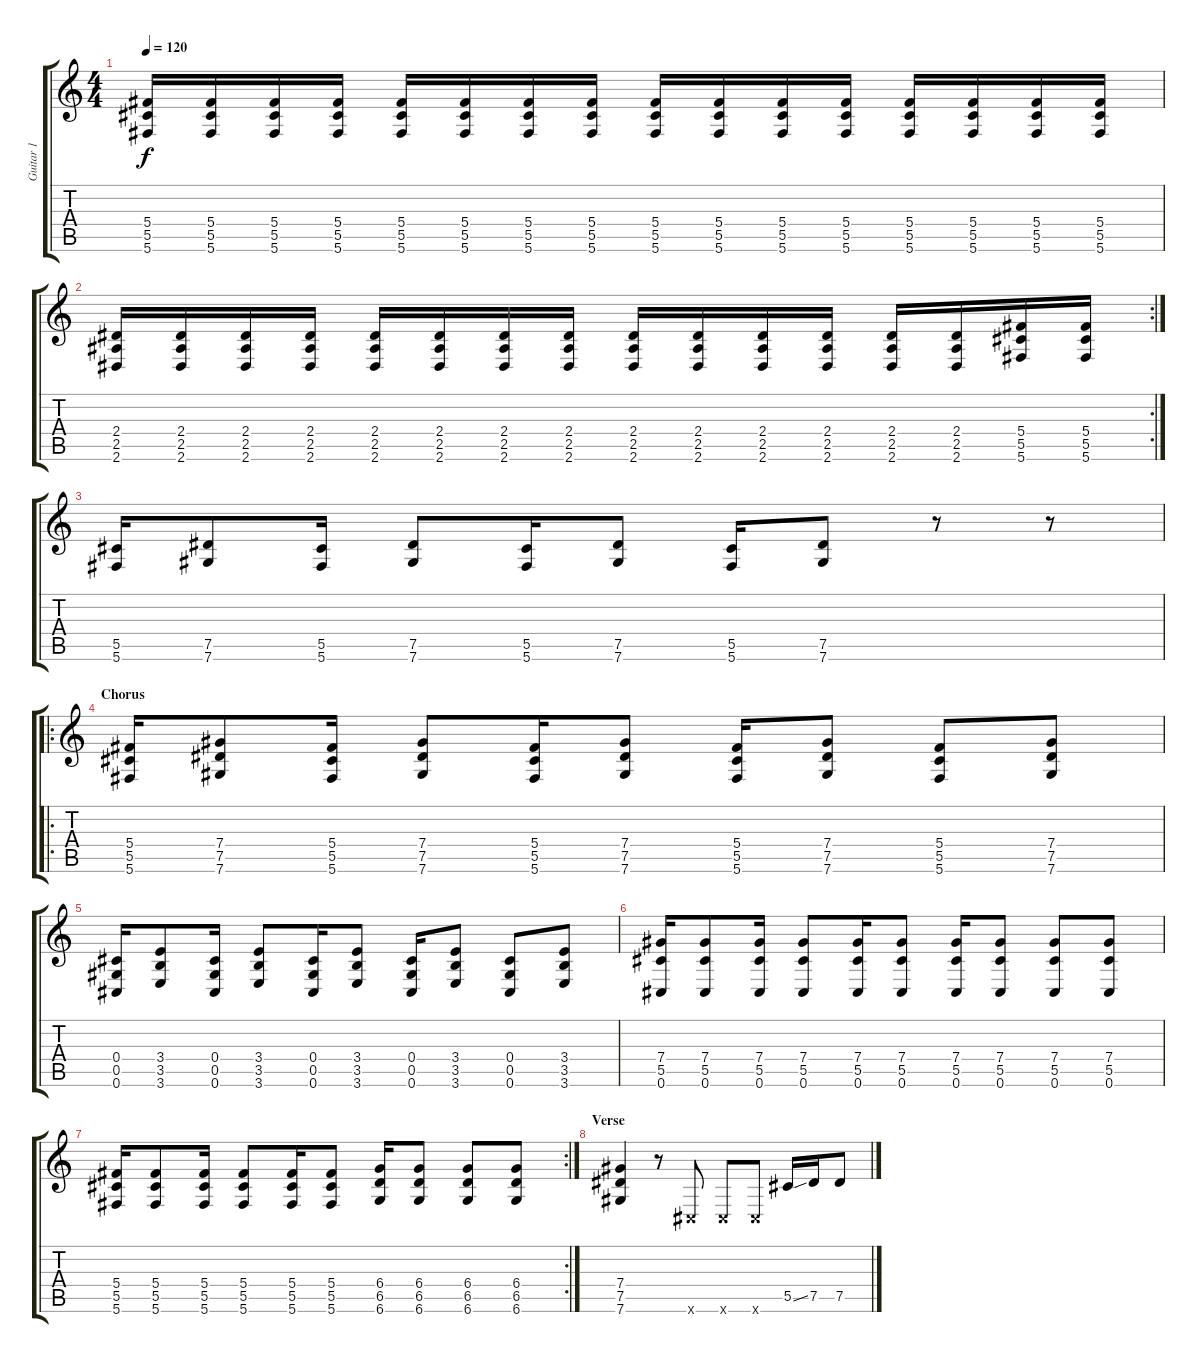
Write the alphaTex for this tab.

\track ("Guitar 1" "Guitar 1") {instrument overdrivenguitar}
\staff {score tabs}
\tuning (Eb4 Bb3 Gb3 Db3 Ab2 Db2) {hide}
\ts (4 4)
\tempo 120
\clef g2
\ks c
(5.4 5.5 5.6).16{dy f} (5.4 5.5 5.6).16 (5.4 5.5 5.6).16 (5.4 5.5 5.6).16 (5.4 5.5 5.6).16 (5.4 5.5 5.6).16 (5.4 5.5 5.6).16 (5.4 5.5 5.6).16 (5.4 5.5 5.6).16 (5.4 5.5 5.6).16 (5.4 5.5 5.6).16 (5.4 5.5 5.6).16 (5.4 5.5 5.6).16 (5.4 5.5 5.6).16 (5.4 5.5 5.6).16 (5.4 5.5 5.6).16 |
\rc 2
(2.4 2.5 2.6).16 (2.4 2.5 2.6).16 (2.4 2.5 2.6).16 (2.4 2.5 2.6).16 (2.4 2.5 2.6).16 (2.4 2.5 2.6).16 (2.4 2.5 2.6).16 (2.4 2.5 2.6).16 (2.4 2.5 2.6).16 (2.4 2.5 2.6).16 (2.4 2.5 2.6).16 (2.4 2.5 2.6).16 (2.4 2.5 2.6).16 (2.4 2.5 2.6).16 (5.4 5.5 5.6).16 (5.4 5.5 5.6).16 |
(5.5 5.6).16{instrument overdrivenguitar} (7.5 7.6).8 (5.5 5.6).16 (7.5 7.6).8 (5.5 5.6).16 (7.5 7.6).8 (5.5 5.6).16 (7.5 7.6).8 r.8 r.8 |
\ro
\section ("" "Chorus")
(5.4 5.5 5.6).16 (7.4 7.5 7.6).8 (5.4 5.5 5.6).16 (7.4 7.5 7.6).8 (5.4 5.5 5.6).16 (7.4 7.5 7.6).8 (5.4 5.5 5.6).16 (7.4 7.5 7.6).8 (5.4 5.5 5.6).8 (7.4 7.5 7.6).8 |
(0.4 0.5 0.6).16 (3.4 3.5 3.6).8 (0.4 0.5 0.6).16 (3.4 3.5 3.6).8 (0.4 0.5 0.6).16 (3.4 3.5 3.6).8 (0.4 0.5 0.6).16 (3.4 3.5 3.6).8 (0.4 0.5 0.6).8 (3.4 3.5 3.6).8 |
(7.4 5.5 0.6).16 (7.4 5.5 0.6).8 (7.4 5.5 0.6).16 (7.4 5.5 0.6).8 (7.4 5.5 0.6).16 (7.4 5.5 0.6).8 (7.4 5.5 0.6).16 (7.4 5.5 0.6).8 (7.4 5.5 0.6).8 (7.4 5.5 0.6).8 |
\rc 2
(5.4 5.5 5.6).16 (5.4 5.5 5.6).8 (5.4 5.5 5.6).16 (5.4 5.5 5.6).8 (5.4 5.5 5.6).16 (5.4 5.5 5.6).8 (6.4 6.5 6.6).16 (6.4 6.5 6.6).8 (6.4 6.5 6.6).8 (6.4 6.5 6.6).8 |
\section ("" "Verse")
(7.4 7.5 7.6).4 r.8 0.6{x}.8 0.6{x}.8 0.6{x}.8 5.5{ss}.16{instrument electricguitarclean} 7.5.16{instrument electricguitarclean} 7.5.8
